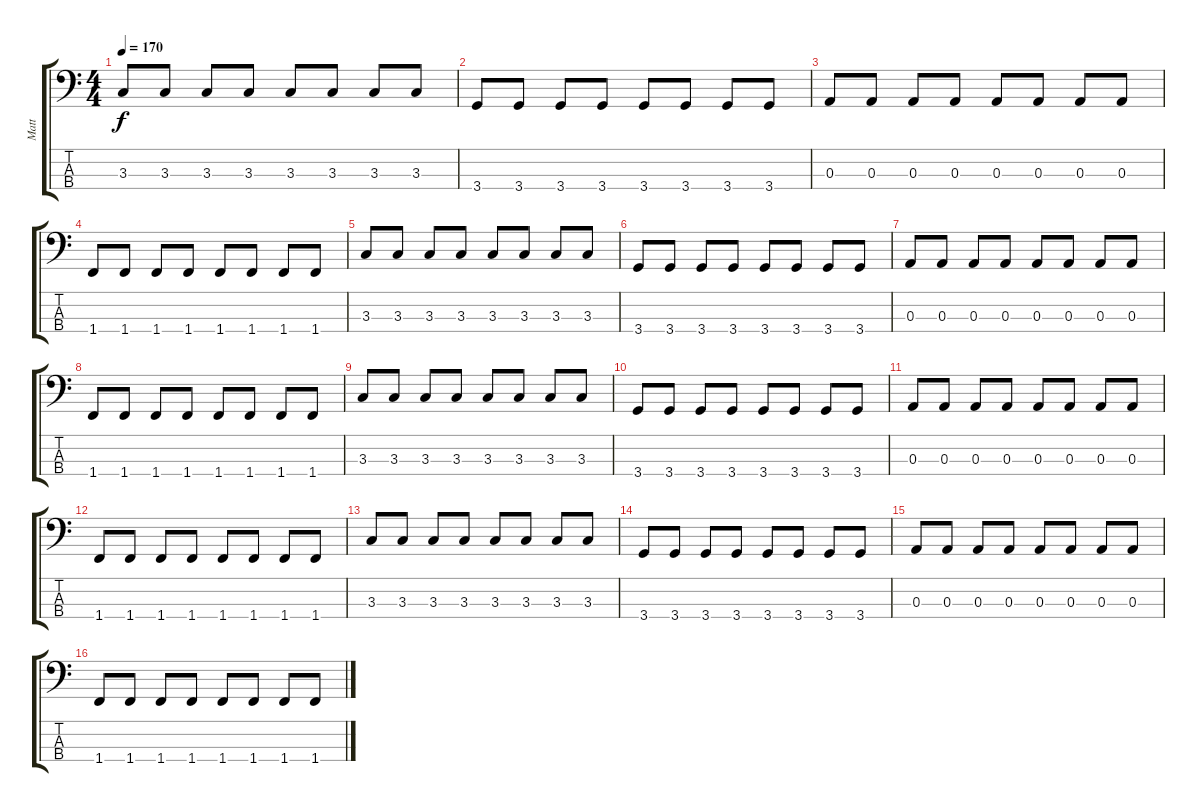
\track ("Matt" "Matt") {instrument electricbassfinger}
\staff {score tabs}
\tuning (G2 D2 A1 E1) {hide}
\ts (4 4)
\tempo 170
\clef f4
\ks c
3.3.8{dy f} 3.3.8 3.3.8 3.3.8 3.3.8 3.3.8 3.3.8 3.3.8 |
3.4.8 3.4.8 3.4.8 3.4.8 3.4.8 3.4.8 3.4.8 3.4.8 |
0.3.8 0.3.8 0.3.8 0.3.8 0.3.8 0.3.8 0.3.8 0.3.8 |
1.4.8 1.4.8 1.4.8 1.4.8 1.4.8 1.4.8 1.4.8 1.4.8 |
3.3.8 3.3.8 3.3.8 3.3.8 3.3.8 3.3.8 3.3.8 3.3.8 |
3.4.8 3.4.8 3.4.8 3.4.8 3.4.8 3.4.8 3.4.8 3.4.8 |
0.3.8 0.3.8 0.3.8 0.3.8 0.3.8 0.3.8 0.3.8 0.3.8 |
1.4.8 1.4.8 1.4.8 1.4.8 1.4.8 1.4.8 1.4.8 1.4.8 |
3.3.8 3.3.8 3.3.8 3.3.8 3.3.8 3.3.8 3.3.8 3.3.8 |
3.4.8 3.4.8 3.4.8 3.4.8 3.4.8 3.4.8 3.4.8 3.4.8 |
0.3.8 0.3.8 0.3.8 0.3.8 0.3.8 0.3.8 0.3.8 0.3.8 |
1.4.8 1.4.8 1.4.8 1.4.8 1.4.8 1.4.8 1.4.8 1.4.8 |
3.3.8 3.3.8 3.3.8 3.3.8 3.3.8 3.3.8 3.3.8 3.3.8 |
3.4.8 3.4.8 3.4.8 3.4.8 3.4.8 3.4.8 3.4.8 3.4.8 |
0.3.8 0.3.8 0.3.8 0.3.8 0.3.8 0.3.8 0.3.8 0.3.8 |
1.4.8 1.4.8 1.4.8 1.4.8 1.4.8 1.4.8 1.4.8 1.4.8
